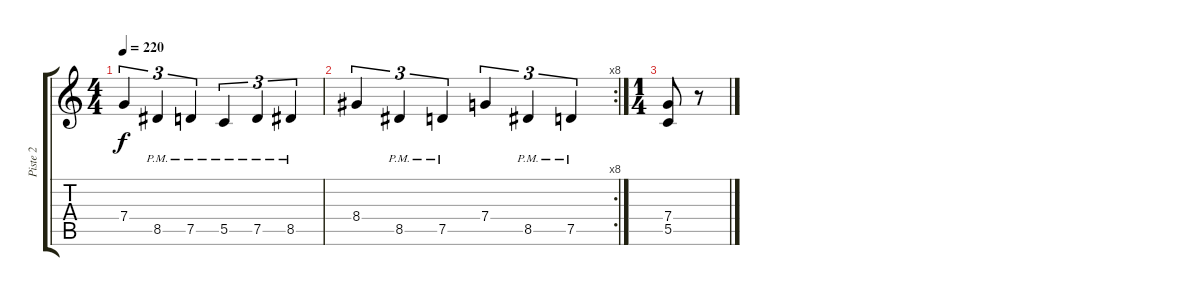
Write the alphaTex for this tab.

\track ("Piste 2" "Piste 2") {instrument distortionguitar}
\staff {score tabs}
\tuning (D4 A3 F3 C3 G2 D2) {hide}
\ts (4 4)
\tempo 220
\clef g2
\ks c
7.4.4{tu (3 2) dy f} 8.5{pm}.4{tu (3 2)} 7.5{pm}.4{tu (3 2)} 5.5{pm}.4{tu (3 2)} 7.5{pm}.4{tu (3 2)} 8.5{pm}.4{tu (3 2)} |
\rc 8
8.4.4{tu (3 2)} 8.5{pm}.4{tu (3 2)} 7.5{pm}.4{tu (3 2)} 7.4.4{tu (3 2)} 8.5{pm}.4{tu (3 2)} 7.5{pm}.4{tu (3 2)} |
\ts (1 4)
(7.4 5.5).8 r.8
